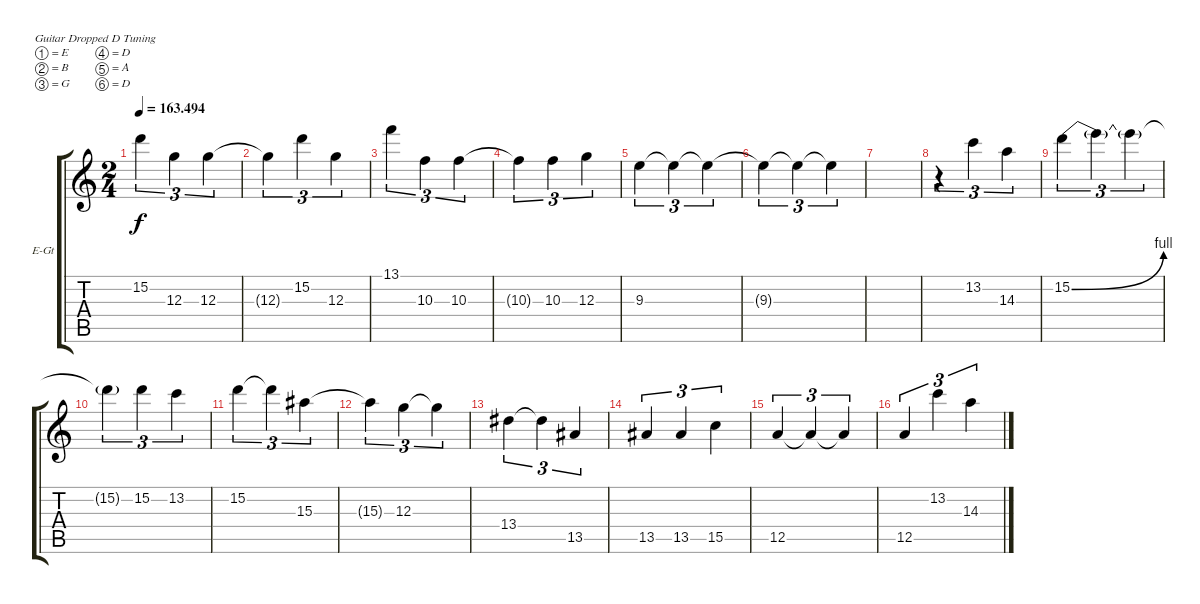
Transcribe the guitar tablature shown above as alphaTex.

\defaultSystemsLayout 4
\bracketExtendMode groupsimilarinstruments
\firstSystemTrackNameOrientation horizontal
\otherSystemsTrackNameOrientation horizontal
\track ("Lead Harmony 1" "E-Gt") {instrument distortionguitar}
\staff {score tabs}
\tuning (E4 B3 G3 D3 A2 D2)
\ts (2 4)
\tempo
163.494
\accidentals auto
\clef g2
\ottava regular
\simile none
\ks c
15.2.4{tu (3 2) dy f} 12.3.4{tu (3 2)} 12.3.4{tu (3 2)} |
12.3{t}.4{tu (3 2)} 15.2.4{tu (3 2)} 12.3.4{tu (3 2)} |
13.1.4{tu (3 2)} 10.3.4{tu (3 2)} 10.3.4{tu (3 2)} |
10.3{t}.4{tu (3 2)} 10.3.4{tu (3 2)} 12.3.4{tu (3 2)} |
9.3.4{tu (3 2)} 9.3{t}.4{tu (3 2)} 9.3{t}.4{tu (3 2)} |
9.3{t}.4{tu (3 2)} 9.3{t}.4{tu (3 2)} 9.3{t}.4{tu (3 2)} |
|
r.4{tu (3 2)} 13.2.4{tu (3 2)} 14.3.4{tu (3 2)} |
15.2{be (bend 0 0 30.599999999999998 4)}.4{tu (3 2)} 15.2{t}.4{tu (3 2)} 15.2{t}.4{tu (3 2)} |
15.2{t}.4{tu (3 2)} 15.2.4{tu (3 2)} 13.2.4{tu (3 2)} |
15.2.4{tu (3 2)} 15.2{t}.4{tu (3 2)} 15.3.4{tu (3 2)} |
15.3{t}.4{tu (3 2)} 12.3.4{tu (3 2)} 12.3{t}.4{tu (3 2)} |
13.4.4{tu (3 2)} 13.4{t}.4{tu (3 2)} 13.5.4{tu (3 2)} |
13.5.4{tu (3 2)} 13.5.4{tu (3 2)} 15.5.4{tu (3 2)} |
12.5.4{tu (3 2)} 12.5{t}.4{tu (3 2)} 12.5{t}.4{tu (3 2)} |
12.5.4{tu (3 2)} 13.2.4{tu (3 2)} 14.3.4{tu (3 2)}
